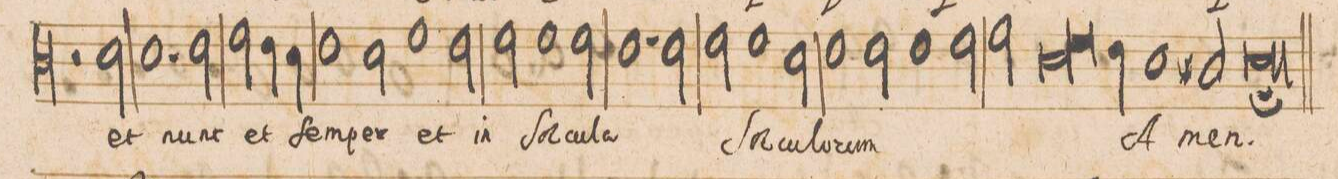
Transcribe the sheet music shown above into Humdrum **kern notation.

**kern	**text
*I"[CANTVS.]	*
*clefC3	*
*k[]	*
*met(C|)	*
*M2/1	*
2r	.
2d\	et
=70-	=70-
1.d	nunc
2e\	.
=71-	=71-
2f\	et
4e\	.
4d\	.
1e	Sem-
=72-	=72-
2d\	-per
1f	et
2e\	in
=73-	=73-
2f\	.
1f	Sae-
2f\	-cu-
=74-	=74-
1.e	-la
2e\	.
=75-	=75-
2f\	.
1f	Sae-
2d\	-cu-
=76-	=76-
1e	-lo-
2e\	-rum
1e\	.
=77-	=77-
2f\	.
2g\	.
*lig	*
1d\	.
=78-	=78-
*col	*
2.f\	.
*Xlig	*
4e\	.
*Xcol	*
1d\	A-
=79-	=79-
2c#X/	-men.
1d;<	.
=80||	=80||
*-	*-
